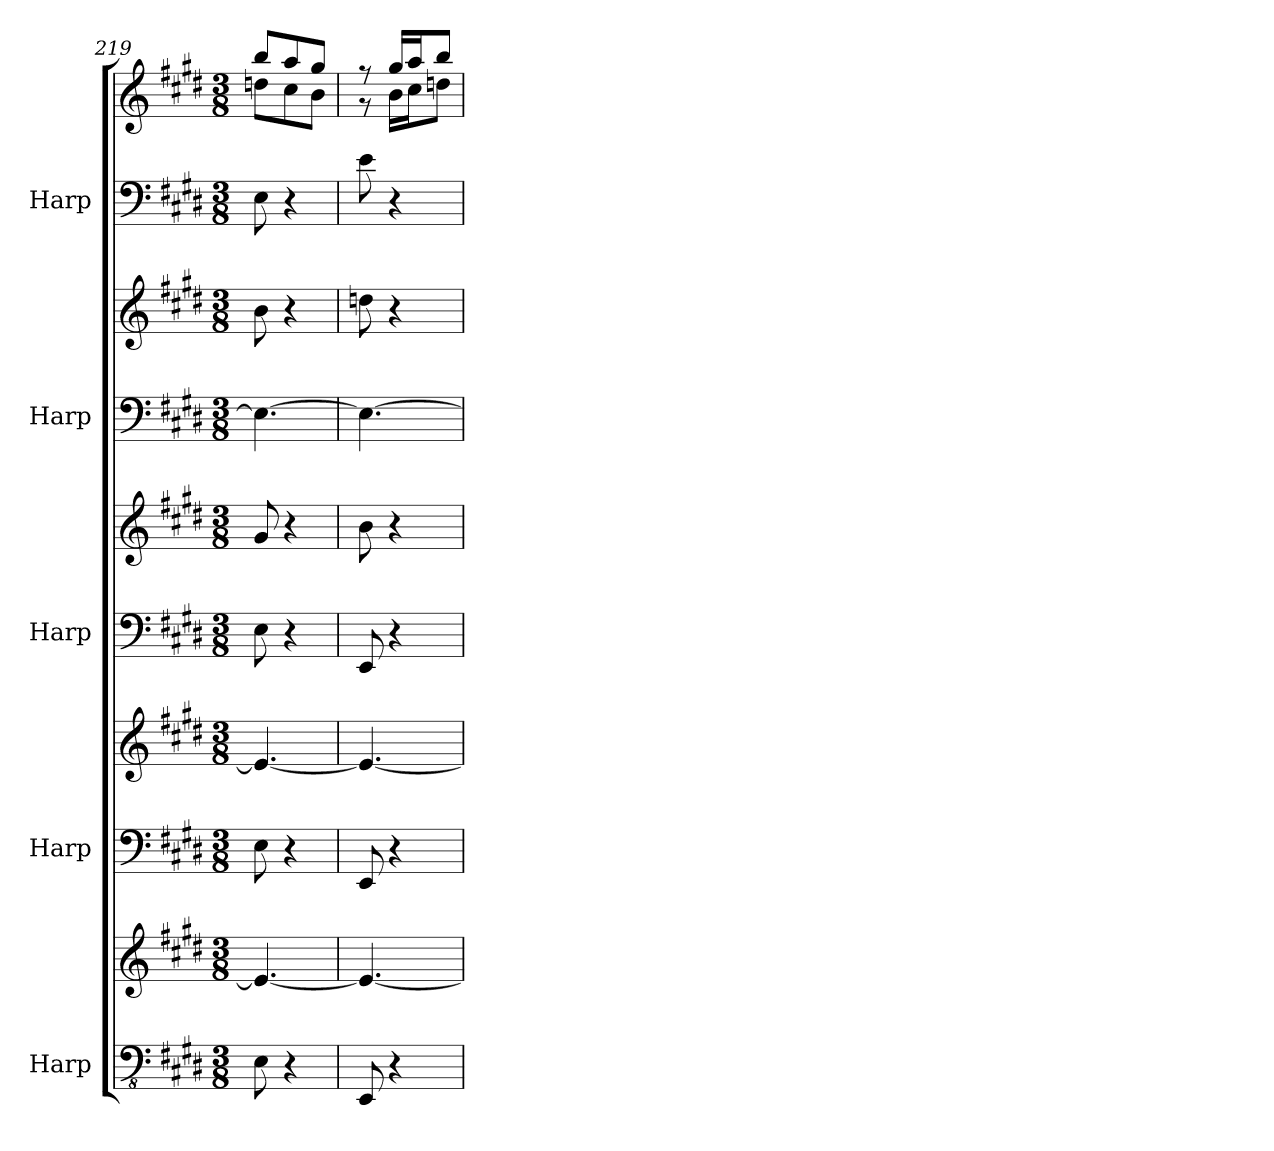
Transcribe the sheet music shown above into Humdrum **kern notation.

**kern	**kern	**kern	**kern	**kern	**kern	**kern	**kern	**kern	**kern
*part5	*part5	*part4	*part4	*part3	*part3	*part2	*part2	*part1	*part1
*staff10	*staff9	*staff8	*staff7	*staff6	*staff5	*staff4	*staff3	*staff2	*staff1
*I"Harp	*	*I"Harp	*	*I"Harp	*	*I"Harp	*	*I"Harp	*
*I'Hp	*	*I'Hp	*	*I'Hp	*	*I'Hp	*	*I'Hp	*
*clefFv4	*clefG2	*clefF4	*clefG2	*clefF4	*clefG2	*clefF4	*clefG2	*clefF4	*clefG2
*k[f#c#g#d#]	*k[f#c#g#d#]	*k[f#c#g#d#]	*k[f#c#g#d#]	*k[f#c#g#d#]	*k[f#c#g#d#]	*k[f#c#g#d#]	*k[f#c#g#d#]	*k[f#c#g#d#]	*k[f#c#g#d#]
*M3/8	*M3/8	*M3/8	*M3/8	*M3/8	*M3/8	*M3/8	*M3/8	*M3/8	*M3/8
=219	=219	=219	=219	=219	=219	=219	=219	=219	=219
*	*	*	*	*	*	*	*	*	*^
8EE\	4.e/_	8E\	4.e/_	8E\	8g#/	4.E\_	8b\	8E\	8bb/L	8ddn\L
4r	.	4r	.	4r	4r	.	4r	4r	8aa/	8cc#\
.	.	.	.	.	.	.	.	.	8gg#/J	8b\J
=220	=220	=220	=220	=220	=220	=220	=220	=220	=220	=220
8EEE/	4.e/_	8EE/	4.e/_	8EE/	8b\	4.E\_	8ddn\	8e\	8rff	8r
4r	.	4r	.	4r	4r	.	4r	4r	16gg#/LL	16b\LL
.	.	.	.	.	.	.	.	.	16aa/J	16cc#\J
.	.	.	.	.	.	.	.	.	8bb/J	8ddn\J
*	*	*	*	*	*	*	*	*	*v	*v
=	=	=	=	=	=	=	=	=	=
*-	*-	*-	*-	*-	*-	*-	*-	*-	*-
